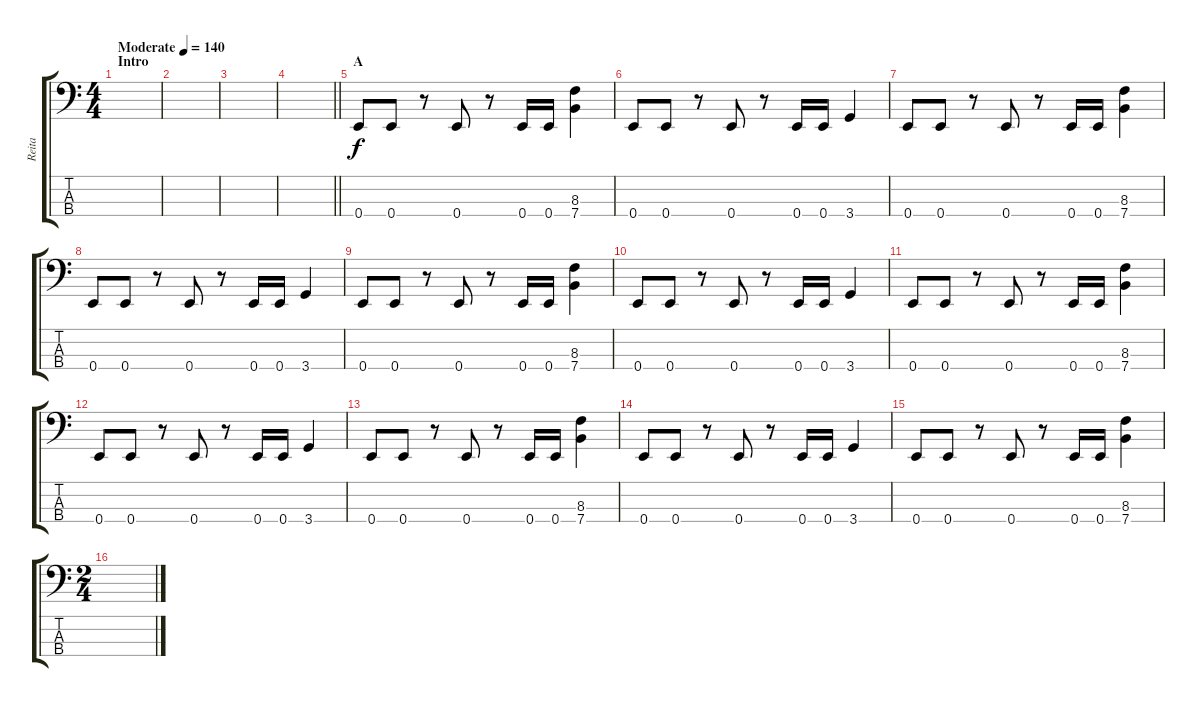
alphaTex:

\track ("Reita" "Reita") {instrument electricbasspick}
\staff {score tabs}
\tuning (G2 D2 A1 E1) {hide}
\ts (4 4)
\section ("" "Intro")
\tempo (140 "Moderate")
\clef f4
\ks c
|
|
|
\barLineRight lightlight
|
\section ("" "A")
0.4.8 0.4.8 r.8 0.4.8 r.8 0.4.16 0.4.16 (8.3 7.4).4 |
0.4.8 0.4.8 r.8 0.4.8 r.8 0.4.16 0.4.16 3.4.4 |
0.4.8 0.4.8 r.8 0.4.8 r.8 0.4.16 0.4.16 (8.3 7.4).4 |
0.4.8 0.4.8 r.8 0.4.8 r.8 0.4.16 0.4.16 3.4.4 |
0.4.8 0.4.8 r.8 0.4.8 r.8 0.4.16 0.4.16 (8.3 7.4).4 |
0.4.8 0.4.8 r.8 0.4.8 r.8 0.4.16 0.4.16 3.4.4 |
0.4.8 0.4.8 r.8 0.4.8 r.8 0.4.16 0.4.16 (8.3 7.4).4 |
0.4.8 0.4.8 r.8 0.4.8 r.8 0.4.16 0.4.16 3.4.4 |
0.4.8 0.4.8 r.8 0.4.8 r.8 0.4.16 0.4.16 (8.3 7.4).4 |
0.4.8 0.4.8 r.8 0.4.8 r.8 0.4.16 0.4.16 3.4.4 |
0.4.8 0.4.8 r.8 0.4.8 r.8 0.4.16 0.4.16 (8.3 7.4).4 |
\ts (2 4)
